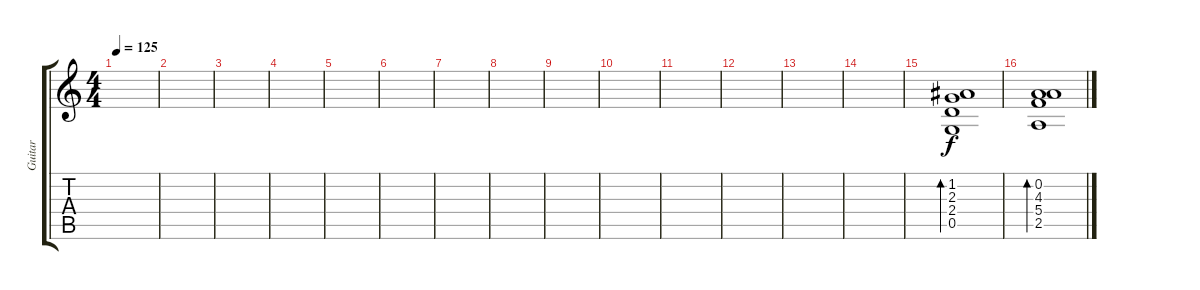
\track ("Guitar" "Guitar") {instrument acousticguitarsteel}
\staff {score tabs}
\tuning (D4 A3 F3 C3 G2 C2) {hide}
\ts (4 4)
\tempo 125
\clef g2
\ks c
|
|
|
|
|
|
|
|
|
|
|
|
|
|
(1.2 2.3 2.4 0.5).1{bd 240} |
(0.2 4.3 5.4 2.5).1{bd 240}
